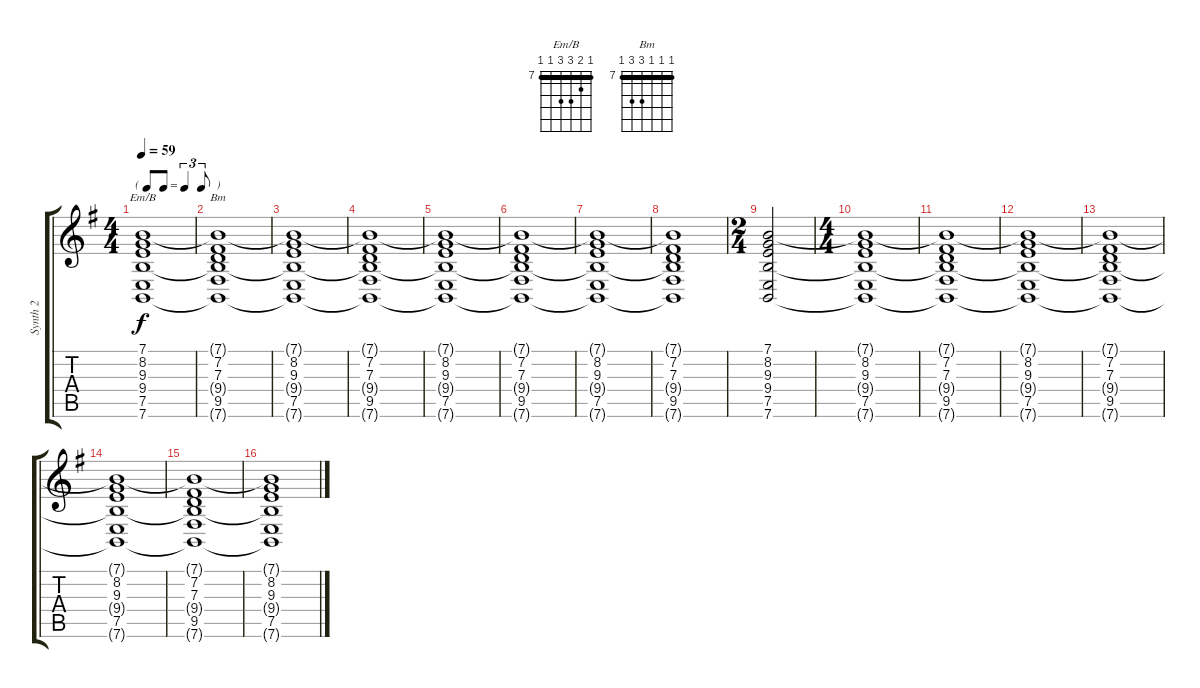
\track ("Synth 2" "Synth 2") {instrument pad2warm}
\staff {score tabs}
\tuning (E4 B3 G3 D3 A2 E2) {hide}
\chord ("Em/B" 7 8 9 9 7 7) {firstfret 7 barre 7}
\chord ("Bm" 7 7 7 9 9 7) {firstfret 7 barre 7}
\ts (4 4)
\tf triplet8th
\tempo 59
\clef g2
\ks g
(7.1 8.2 9.3 9.4 7.5 7.6).1{ch "Em/B" dy f instrument pad2warm} |
(7.1{t} 7.2 7.3 9.4{t} 9.5 7.6{t}).1{ch "Bm"} |
(7.1{t} 8.2 9.3 9.4{t} 7.5 7.6{t}).1 |
(7.1{t} 7.2 7.3 9.4{t} 9.5 7.6{t}).1 |
(7.1{t} 8.2 9.3 9.4{t} 7.5 7.6{t}).1 |
(7.1{t} 7.2 7.3 9.4{t} 9.5 7.6{t}).1 |
(7.1{t} 8.2 9.3 9.4{t} 7.5 7.6{t}).1 |
(7.1{t} 7.2 7.3 9.4{t} 9.5 7.6{t}).1 |
\ts (2 4)
(7.1 8.2 9.3 9.4 7.5 7.6).2 |
\ts (4 4)
(7.1{t} 8.2 9.3 9.4{t} 7.5 7.6{t}).1 |
(7.1{t} 7.2 7.3 9.4{t} 9.5 7.6{t}).1 |
(7.1{t} 8.2 9.3 9.4{t} 7.5 7.6{t}).1 |
(7.1{t} 7.2 7.3 9.4{t} 9.5 7.6{t}).1 |
(7.1{t} 8.2 9.3 9.4{t} 7.5 7.6{t}).1 |
(7.1{t} 7.2 7.3 9.4{t} 9.5 7.6{t}).1 |
(7.1{t} 8.2 9.3 9.4{t} 7.5 7.6{t}).1
